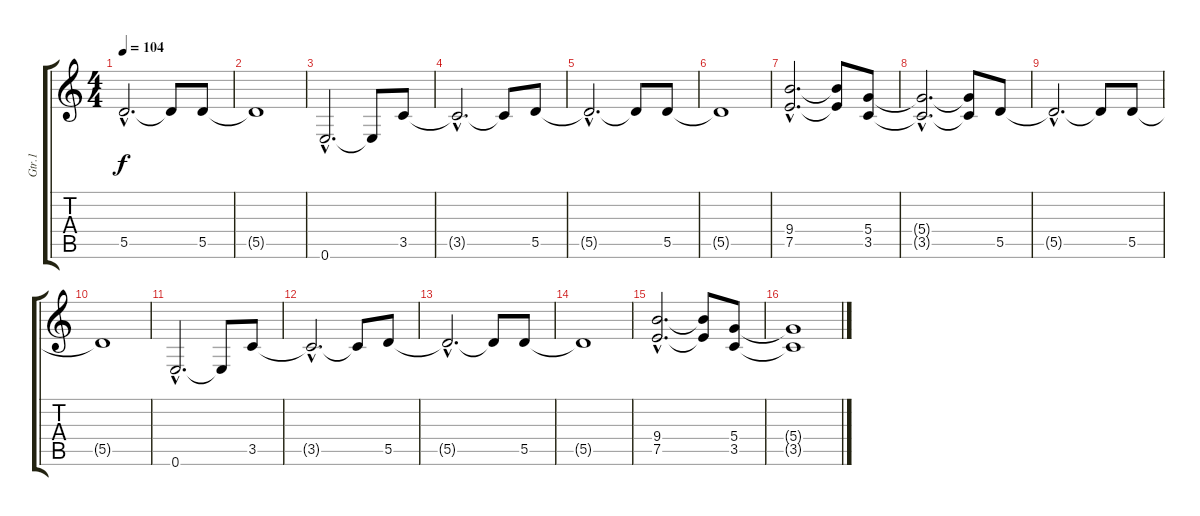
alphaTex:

\track ("Gtr.1" "Gtr.1") {instrument electricguitarclean}
\staff {score tabs}
\tuning (E4 B3 G3 D3 A2 E2) {hide}
\ts (4 4)
\tempo 104
\clef g2
\ks c
5.5{hac t}.2{d dy f} 5.5{t}.8 5.5.8 |
5.5{t}.1 |
0.6{hac}.2{d} 0.6{t}.8 3.5.8 |
3.5{hac t}.2{d} 3.5{t}.8 5.5.8 |
5.5{hac t}.2{d} 5.5{t}.8 5.5.8 |
5.5{t}.1 |
(9.4{hac} 7.5{hac}).2{d} (9.4{t} 7.5{t}).8 (5.4 3.5).8 |
(5.4{hac t} 3.5{hac t}).2{d} (5.4{t} 3.5{t}).8 5.5.8 |
5.5{hac t}.2{d} 5.5{t}.8 5.5.8 |
5.5{t}.1 |
0.6{hac}.2{d} 0.6{t}.8 3.5.8 |
3.5{hac t}.2{d} 3.5{t}.8 5.5.8 |
5.5{hac t}.2{d} 5.5{t}.8 5.5.8 |
5.5{t}.1 |
(9.4{hac} 7.5{hac}).2{d} (9.4{t} 7.5{t}).8 (5.4 3.5).8 |
(5.4{t} 3.5{t}).1
